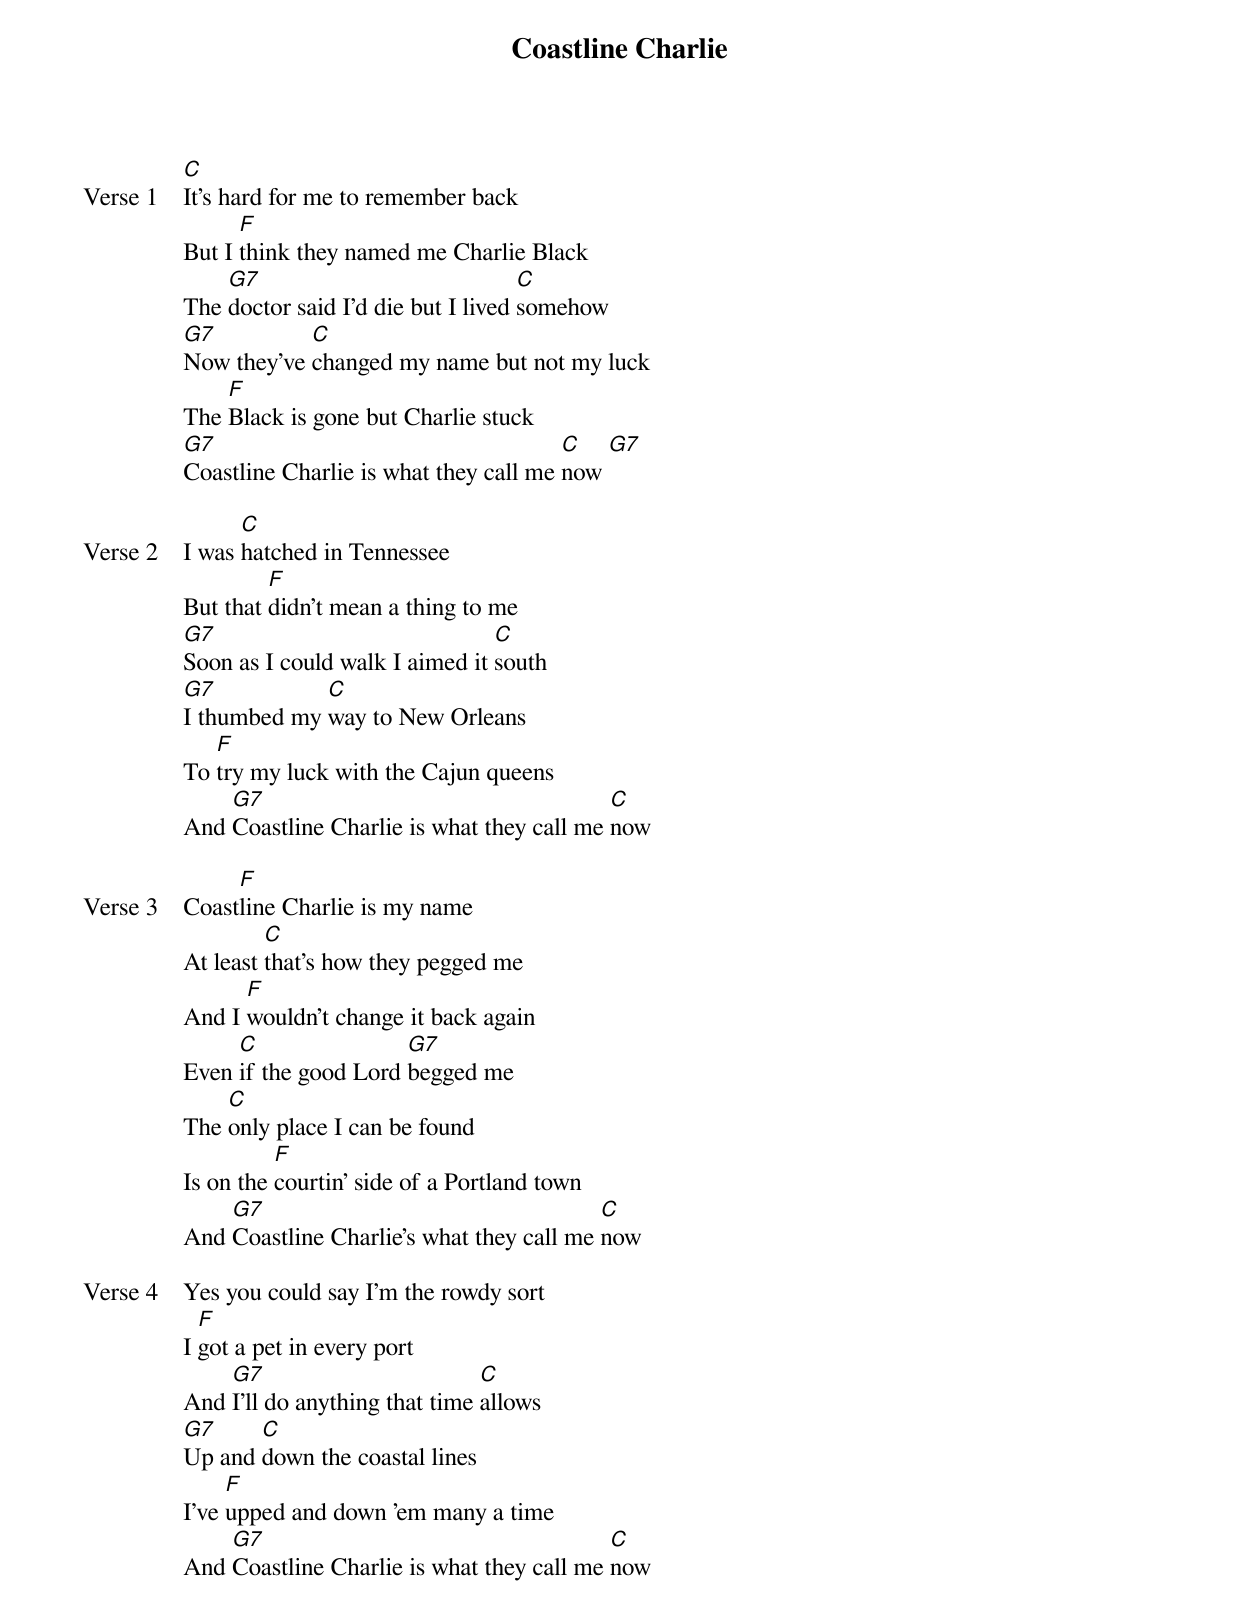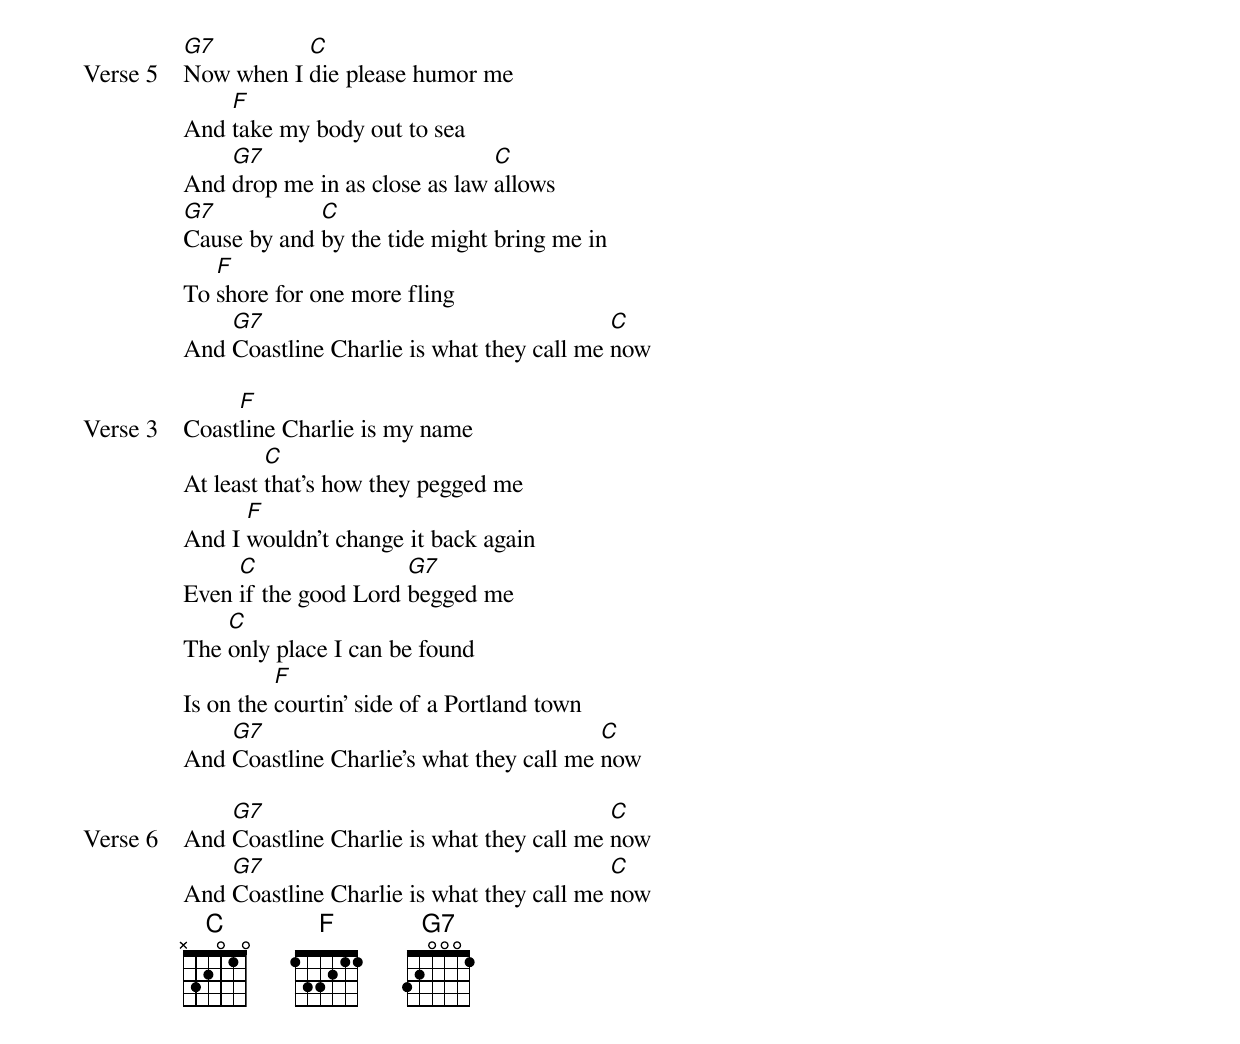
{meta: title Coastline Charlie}
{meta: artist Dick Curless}
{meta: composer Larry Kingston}
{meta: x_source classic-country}
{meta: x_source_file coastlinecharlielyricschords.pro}
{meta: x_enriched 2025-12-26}

{start_of_verse: Verse 1}
[C]It's hard for me to remember back
But I [F]think they named me Charlie Black
The [G7]doctor said I'd die but I lived [C]somehow
[G7]Now they've [C]changed my name but not my luck
The [F]Black is gone but Charlie stuck
[G7]Coastline Charlie is what they call me [C]now [G7]
{end_of_verse}

{start_of_verse: Verse 2}
I was [C]hatched in Tennessee
But that [F]didn't mean a thing to me
[G7]Soon as I could walk I aimed it [C]south
[G7]I thumbed my [C]way to New Orleans
To [F]try my luck with the Cajun queens
And [G7]Coastline Charlie is what they call me [C]now
{end_of_verse}

{start_of_verse: Verse 3}
Coast[F]line Charlie is my name
At least [C]that's how they pegged me
And I [F]wouldn't change it back again
Even [C]if the good Lord [G7]begged me
The [C]only place I can be found
Is on the [F]courtin' side of a Portland town
And [G7]Coastline Charlie's what they call me [C]now
{end_of_verse}

{start_of_verse: Verse 4}
Yes you could say I'm the rowdy sort
I [F]got a pet in every port
And [G7]I'll do anything that time [C]allows
[G7]Up and [C]down the coastal lines
I've [F]upped and down 'em many a time
And [G7]Coastline Charlie is what they call me [C]now
{end_of_verse}

{start_of_verse: Verse 5}
[G7]Now when I [C]die please humor me
And [F]take my body out to sea
And [G7]drop me in as close as law [C]allows
[G7]Cause by and [C]by the tide might bring me in
To [F]shore for one more fling
And [G7]Coastline Charlie is what they call me [C]now
{end_of_verse}

{start_of_verse: Verse 3}
Coast[F]line Charlie is my name
At least [C]that's how they pegged me
And I [F]wouldn't change it back again
Even [C]if the good Lord [G7]begged me
The [C]only place I can be found
Is on the [F]courtin' side of a Portland town
And [G7]Coastline Charlie's what they call me [C]now
{end_of_verse}

{start_of_verse: Verse 6}
And [G7]Coastline Charlie is what they call me [C]now
And [G7]Coastline Charlie is what they call me [C]now
{end_of_verse}
